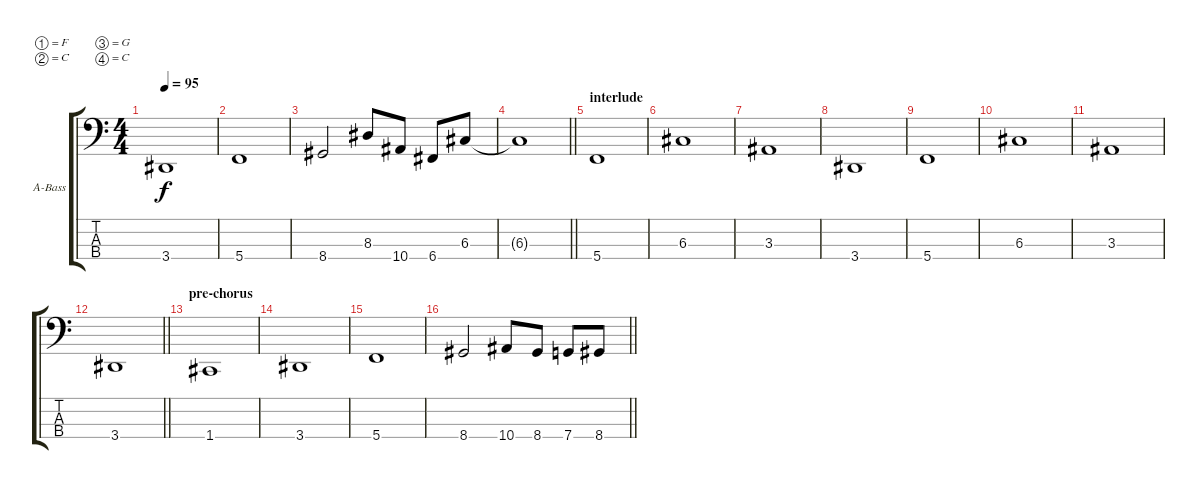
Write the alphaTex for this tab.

\bracketExtendMode groupsimilarinstruments
\firstSystemTrackNameOrientation horizontal
\otherSystemsTrackNameOrientation horizontal
\track ("bass" "A-Bass") {instrument acousticbass}
\staff {score tabs}
\tuning (F2 C2 G1 C1)
\ts (4 4)
\tempo 95
\clef f4
\ks c
3.4.1{dy f} |
5.4.1 |
8.4.2 8.3.8 10.4.8 6.4.8 6.3.8 |
\barLineRight lightlight
6.3{t}.1 |
\section ("" "interlude")
5.4.1 |
6.3.1 |
3.3.1 |
3.4.1 |
5.4.1 |
6.3.1 |
3.3.1 |
\barLineRight lightlight
3.4.1 |
\section ("" "pre-chorus")
1.4.1 |
3.4.1 |
5.4.1 |
\barLineRight lightlight
8.4.2 10.4.8 8.4.8 7.4.8 8.4.8
